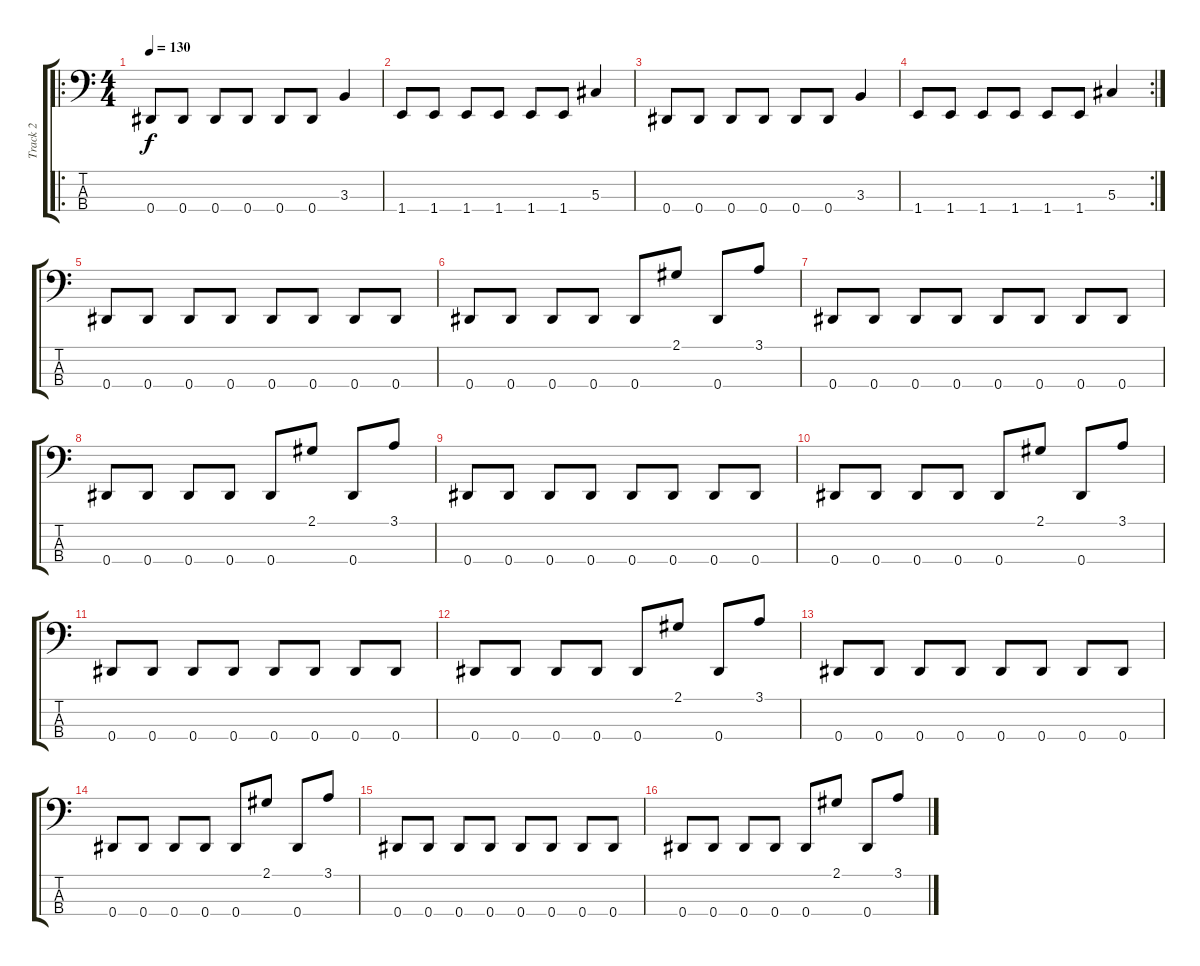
\track ("Track 2" "Track 2") {instrument electricbassfinger}
\staff {score tabs}
\tuning (Gb2 Db2 Ab1 Eb1) {hide}
\ro
\ts (4 4)
\tempo 130
\clef f4
\ks c
0.4.8{dy f} 0.4.8 0.4.8 0.4.8 0.4.8 0.4.8 3.3.4 |
1.4.8 1.4.8 1.4.8 1.4.8 1.4.8 1.4.8 5.3.4 |
0.4.8 0.4.8 0.4.8 0.4.8 0.4.8 0.4.8 3.3.4 |
\rc 2
1.4.8 1.4.8 1.4.8 1.4.8 1.4.8 1.4.8 5.3.4 |
0.4.8 0.4.8 0.4.8 0.4.8 0.4.8 0.4.8 0.4.8 0.4.8 |
0.4.8 0.4.8 0.4.8 0.4.8 0.4.8 2.1.8 0.4.8 3.1.8 |
0.4.8 0.4.8 0.4.8 0.4.8 0.4.8 0.4.8 0.4.8 0.4.8 |
0.4.8 0.4.8 0.4.8 0.4.8 0.4.8 2.1.8 0.4.8 3.1.8 |
0.4.8 0.4.8 0.4.8 0.4.8 0.4.8 0.4.8 0.4.8 0.4.8 |
0.4.8 0.4.8 0.4.8 0.4.8 0.4.8 2.1.8 0.4.8 3.1.8 |
0.4.8 0.4.8 0.4.8 0.4.8 0.4.8 0.4.8 0.4.8 0.4.8 |
0.4.8 0.4.8 0.4.8 0.4.8 0.4.8 2.1.8 0.4.8 3.1.8 |
0.4.8 0.4.8 0.4.8 0.4.8 0.4.8 0.4.8 0.4.8 0.4.8 |
0.4.8 0.4.8 0.4.8 0.4.8 0.4.8 2.1.8 0.4.8 3.1.8 |
0.4.8 0.4.8 0.4.8 0.4.8 0.4.8 0.4.8 0.4.8 0.4.8 |
0.4.8 0.4.8 0.4.8 0.4.8 0.4.8 2.1.8 0.4.8 3.1.8
